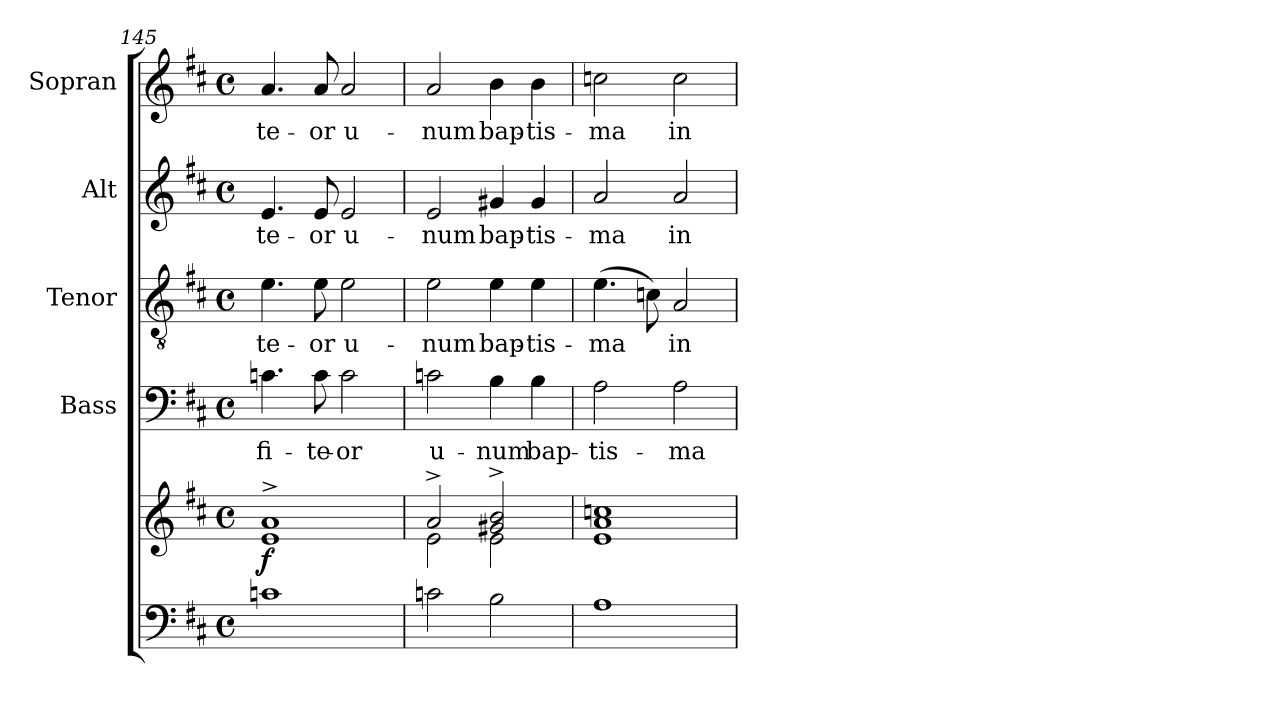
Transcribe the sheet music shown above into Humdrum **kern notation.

**kern	**kern	**dynam	**kern	**text	**kern	**text	**kern	**text	**kern	**text
*part5	*part5	*part5	*part4	*part4	*part3	*part3	*part2	*part2	*part1	*part1
*staff6	*staff5	*staff5/6	*staff4	*staff4	*staff3	*staff3	*staff2	*staff2	*staff1	*staff1
*	*	*	*I"Bass	*	*I"Tenor	*	*I"Alt	*	*I"Sopran	*
*	*	*	*I'B.	*	*I'T.	*	*I'A.	*	*I'S.	*
*clefF4	*clefG2	*	*clefF4	*	*clefGv2	*	*clefG2	*	*clefG2	*
*k[f#c#]	*k[f#c#]	*	*k[f#c#]	*	*k[f#c#]	*	*k[f#c#]	*	*k[f#c#]	*
*D:	*D:	*	*D:	*	*D:	*	*D:	*	*D:	*
*M4/4	*M4/4	*	*M4/4	*	*M4/4	*	*M4/4	*	*M4/4	*
*met(c)	*met(c)	*	*met(c)	*	*met(c)	*	*met(c)	*	*met(c)	*
=145	=145	=145	=145	=145	=145	=145	=145	=145	=145	=145
*	*^	*	*	*	*	*	*	*	*	*
!	!	!	!LO:DY:b	!	!LO:LY:b	!	!LO:LY:b	!	!LO:LY:b	!	!LO:LY:b
1cn	1a^>	1e	f	4.cn\	-fi-	4.e\	-te-	4.e/	-te-	4.a/	-te-
!	!	!	!	!	!LO:LY:b	!	!LO:LY:b	!	!LO:LY:b	!	!LO:LY:b
.	.	.	.	8c\	-te-	8e\	-or	8e/	-or	8a/	-or
!	!	!	!	!	!LO:LY:b	!	!LO:LY:b	!	!LO:LY:b	!	!LO:LY:b
.	.	.	.	2c\	-or	2e\	u-	2e/	u-	2a/	u-
=146	=146	=146	=146	=146	=146	=146	=146	=146	=146	=146	=146
!	!	!	!	!	!LO:LY:b	!	!LO:LY:b	!	!LO:LY:b	!	!LO:LY:b
2cn\	2a^>/	2e\	.	2cn\	u-	2e\	-num	2e/	-num	2a/	-num
!	!	!	!	!	!LO:LY:b	!	!LO:LY:b	!	!LO:LY:b	!	!LO:LY:b
2B\	2g#X/^> 2b/^>	2e\	.	4B\	-num	4e\	bap-	4g#X/	bap-	4b\	bap-
!	!	!	!	!	!LO:LY:b	!	!LO:LY:b	!	!LO:LY:b	!	!LO:LY:b
.	.	.	.	4B\	bap-	4e\	-tis-	4g#/	-tis-	4b\	-tis-
!!LO:PB:g=z
=147	=147	=147	=147	=147	=147	=147	=147	=147	=147	=147	=147
!	!	!	!	!	!LO:LY:b	!	!LO:LY:b	!	!LO:LY:b	!	!LO:LY:b
1A	1a 1ccn	1e	.	2A\	-tis-	(>4.e\	-ma	2a/	-ma	2ccn\	-ma
.	.	.	.	.	.	8cn\)	.	.	.	.	.
!	!	!	!	!	!LO:LY:b	!	!LO:LY:b	!	!LO:LY:b	!	!LO:LY:b
.	.	.	.	2A\	-ma	2A/	in	2a/	in	2cc\	in
*	*v	*v	*	*	*	*	*	*	*	*	*
=	=	=	=	=	=	=	=	=	=	=
*-	*-	*-	*-	*-	*-	*-	*-	*-	*-	*-
